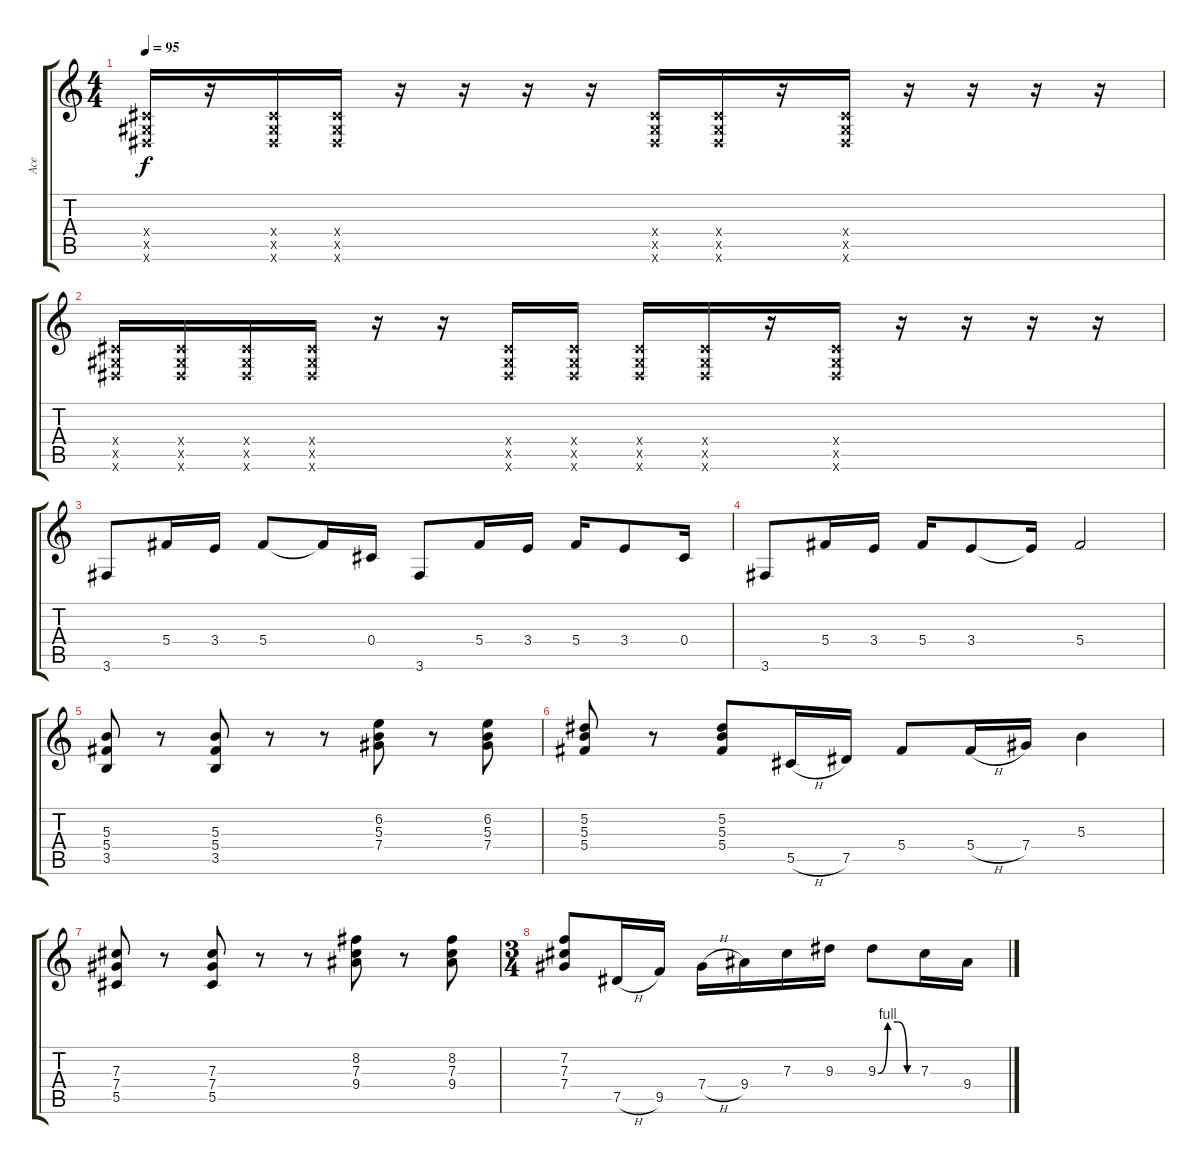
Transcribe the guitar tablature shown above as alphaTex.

\track ("Ace" "Ace") {instrument distortionguitar}
\staff {score tabs}
\tuning (Eb4 Bb3 Gb3 Db3 Ab2 Eb2) {hide}
\ts (4 4)
\tempo 95
\clef g2
\ks c
(0.4{x} 0.5{x} 0.6{x}).16{dy f} r.16 (0.4{x} 0.5{x} 0.6{x}).16 (0.4{x} 0.5{x} 0.6{x}).16 r.16 r.16 r.16 r.16 (0.4{x} 0.5{x} 0.6{x}).16 (0.4{x} 0.5{x} 0.6{x}).16 r.16 (0.4{x} 0.5{x} 0.6{x}).16 r.16 r.16 r.16 r.16 |
(0.4{x} 0.5{x} 0.6{x}).16 (0.4{x} 0.5{x} 0.6{x}).16 (0.4{x} 0.5{x} 0.6{x}).16 (0.4{x} 0.5{x} 0.6{x}).16 r.16 r.16 (0.4{x} 0.5{x} 0.6{x}).16 (0.4{x} 0.5{x} 0.6{x}).16 (0.4{x} 0.5{x} 0.6{x}).16 (0.4{x} 0.5{x} 0.6{x}).16 r.16 (0.4{x} 0.5{x} 0.6{x}).16 r.16 r.16 r.16 r.16 |
3.6.8 5.4.16 3.4.16 5.4.8 5.4{t}.16 0.4.16 3.6.8 5.4.16 3.4.16 5.4.16 3.4.8 0.4.16 |
3.6.8 5.4.16 3.4.16 5.4.16 3.4.8 3.4{t}.16 5.4.2 |
(5.3 5.4 3.5).8 r.8 (5.3 5.4 3.5).8 r.8 r.8 (6.2 5.3 7.4).8 r.8 (6.2 5.3 7.4).8 |
(5.2 5.3 5.4).8 r.8 (5.2 5.3 5.4).8 5.5{h}.16 7.5.16 5.4.8 5.4{h}.16 7.4.16 5.3.4 |
(7.3 7.4 5.5).8 r.8 (7.3 7.4 5.5).8 r.8 r.8 (8.2 7.3 9.4).8 r.8 (8.2 7.3 9.4).8 |
\ts (3 4)
(7.2 7.3 7.4).8 7.5{h}.16 9.5.16 7.4{h}.16 9.4.16 7.3.16 9.3.16 9.3{be (custom 0 0 15 4 30 4 45 0 60 0)}.8 7.3.16 9.4.16
